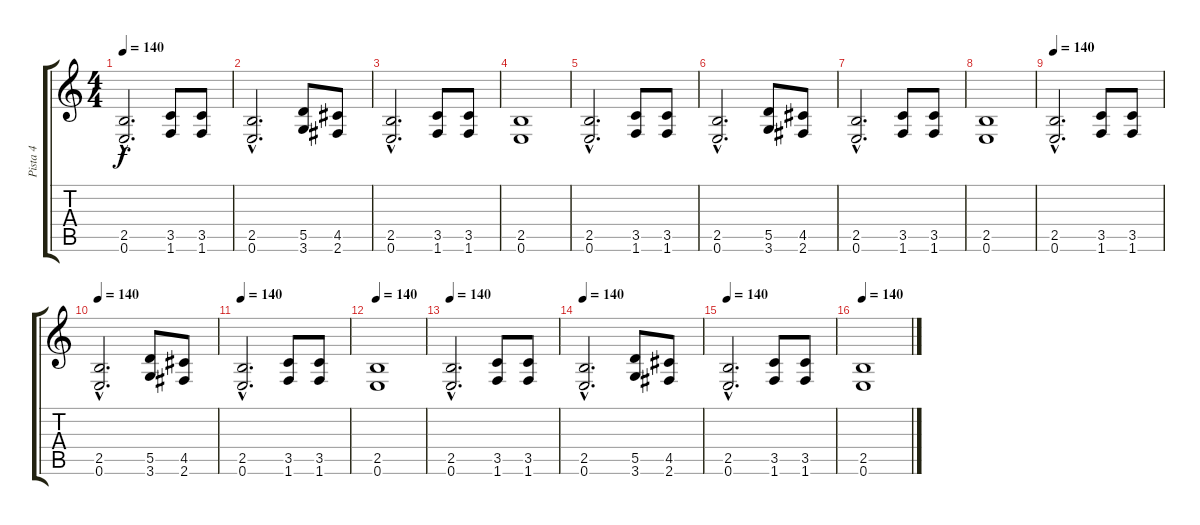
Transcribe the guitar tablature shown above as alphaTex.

\track ("Pista 4" "Pista 4") {instrument distortionguitar}
\staff {score tabs}
\tuning (E4 B3 G3 D3 A2 E2) {hide}
\ts (4 4)
\tempo 140
\clef g2
\ks c
(2.5{hac} 0.6{hac}).2{d dy f} (3.5 1.6).8 (3.5 1.6).8 |
(2.5{hac} 0.6{hac}).2{d} (5.5 3.6).8 (4.5 2.6).8 |
(2.5{hac} 0.6{hac}).2{d} (3.5 1.6).8 (3.5 1.6).8 |
(2.5 0.6).1 |
(2.5{hac} 0.6{hac}).2{d} (3.5 1.6).8 (3.5 1.6).8 |
(2.5{hac} 0.6{hac}).2{d} (5.5 3.6).8 (4.5 2.6).8 |
(2.5{hac} 0.6{hac}).2{d} (3.5 1.6).8 (3.5 1.6).8 |
(2.5 0.6).1 |
\tempo 140
(2.5{hac} 0.6{hac}).2{d} (3.5 1.6).8 (3.5 1.6).8 |
\tempo 140
(2.5{hac} 0.6{hac}).2{d} (5.5 3.6).8 (4.5 2.6).8 |
\tempo 140
(2.5{hac} 0.6{hac}).2{d} (3.5 1.6).8 (3.5 1.6).8 |
\tempo 140
(2.5 0.6).1 |
\tempo 140
(2.5{hac} 0.6{hac}).2{d} (3.5 1.6).8 (3.5 1.6).8 |
\tempo 140
(2.5{hac} 0.6{hac}).2{d} (5.5 3.6).8 (4.5 2.6).8 |
\tempo 140
(2.5{hac} 0.6{hac}).2{d} (3.5 1.6).8 (3.5 1.6).8 |
\tempo 140
(2.5 0.6).1
